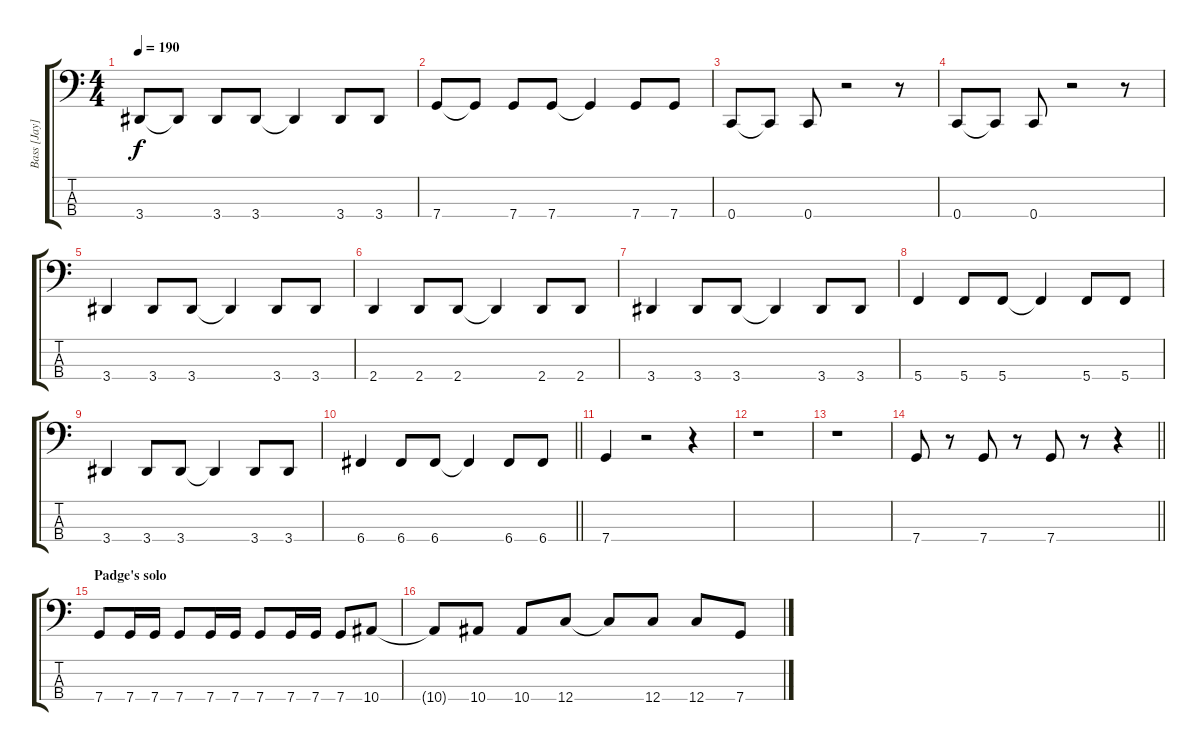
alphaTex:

\track ("Bass [Jay]" "Bass [Jay]") {instrument electricbassfinger}
\staff {score tabs}
\tuning (F2 C2 G1 C1) {hide}
\ts (4 4)
\tempo 190
\clef f4
\ks c
3.4.8{dy f} 3.4{t}.8 3.4.8 3.4.8 3.4{t}.4 3.4.8 3.4.8 |
7.4.8 7.4{t}.8 7.4.8 7.4.8 7.4{t}.4 7.4.8 7.4.8 |
0.4.8 0.4{t}.8 0.4.8 r.2 r.8 |
0.4.8 0.4{t}.8 0.4.8 r.2 r.8 |
3.4.4 3.4.8 3.4.8 3.4{t}.4 3.4.8 3.4.8 |
2.4.4 2.4.8 2.4.8 2.4{t}.4 2.4.8 2.4.8 |
3.4.4 3.4.8 3.4.8 3.4{t}.4 3.4.8 3.4.8 |
5.4.4 5.4.8 5.4.8 5.4{t}.4 5.4.8 5.4.8 |
3.4.4 3.4.8 3.4.8 3.4{t}.4 3.4.8 3.4.8 |
\barLineRight lightlight
6.4.4 6.4.8 6.4.8 6.4{t}.4 6.4.8 6.4.8 |
7.4.4 r.2 r.4 |
r.1 |
r.1 |
\barLineRight lightlight
7.4.8 r.8 7.4.8 r.8 7.4.8 r.8 r.4 |
\section ("" "Padge's solo")
7.4.8 7.4.16 7.4.16 7.4.8 7.4.16 7.4.16 7.4.8 7.4.16 7.4.16 7.4.8 10.4.8 |
10.4{t}.8 10.4.8 10.4.8 12.4.8 12.4{t}.8 12.4.8 12.4.8 7.4.8
